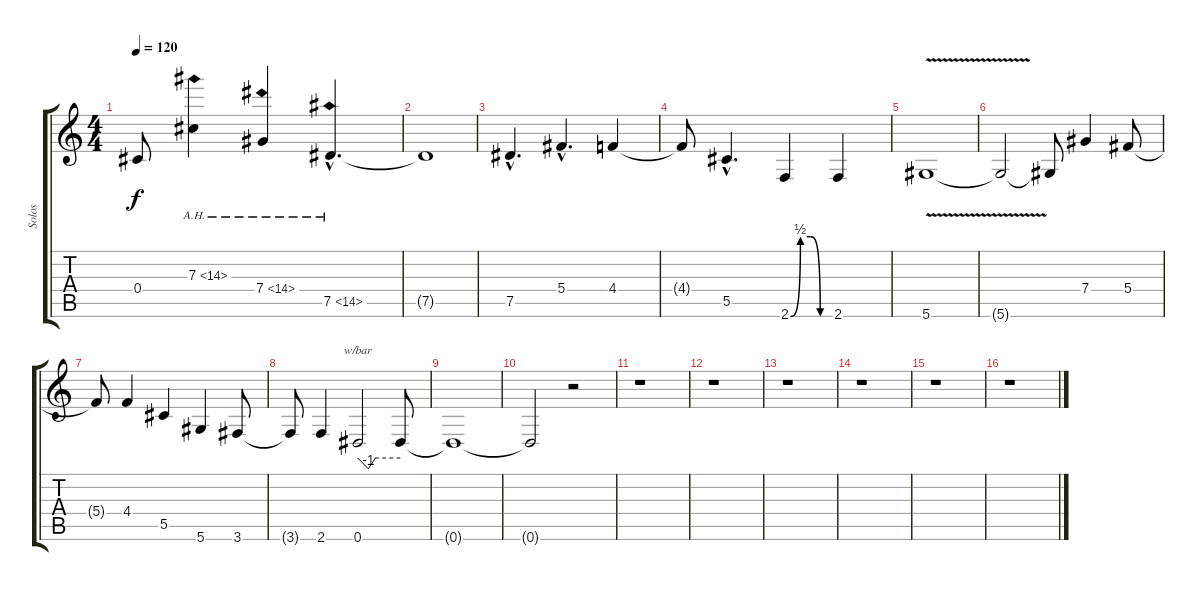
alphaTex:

\track ("Solos" "Solos") {instrument overdrivenguitar}
\staff {score tabs}
\tuning (Eb4 Bb3 Gb3 Db3 Ab2 Eb2) {hide}
\ts (4 4)
\tempo 120
\clef g2
\ks c
0.4{t}.8{dy f} 7.3{ah 7}.4 7.4{ah 7}.4 7.5{ah 7 hac}.4{d} |
7.5{t}.1 |
7.5{hac}.4{d} 5.4{hac}.4{d} 4.4.4 |
4.4{t}.8 5.5{hac}.4{d} 2.6{be (custom 0 0 15 2 30 2 45 0 60 0)}.4 2.6.4 |
5.6{v}.1 |
5.6{t}.2 5.6{t}.8 7.4.4 5.4.8 |
5.4{t}.8 4.4.4 5.5.4 5.6.4 3.6.8 |
3.6{t}.8 2.6.4 0.6.2{tbe (custom default 0 0 15 -4 25 0 60 0)} 0.6{t}.8 |
0.6{t}.1 |
0.6{t}.2 r.2 |
r.1 |
r.1 |
r.1 |
r.1 |
r.1 |
r.1
